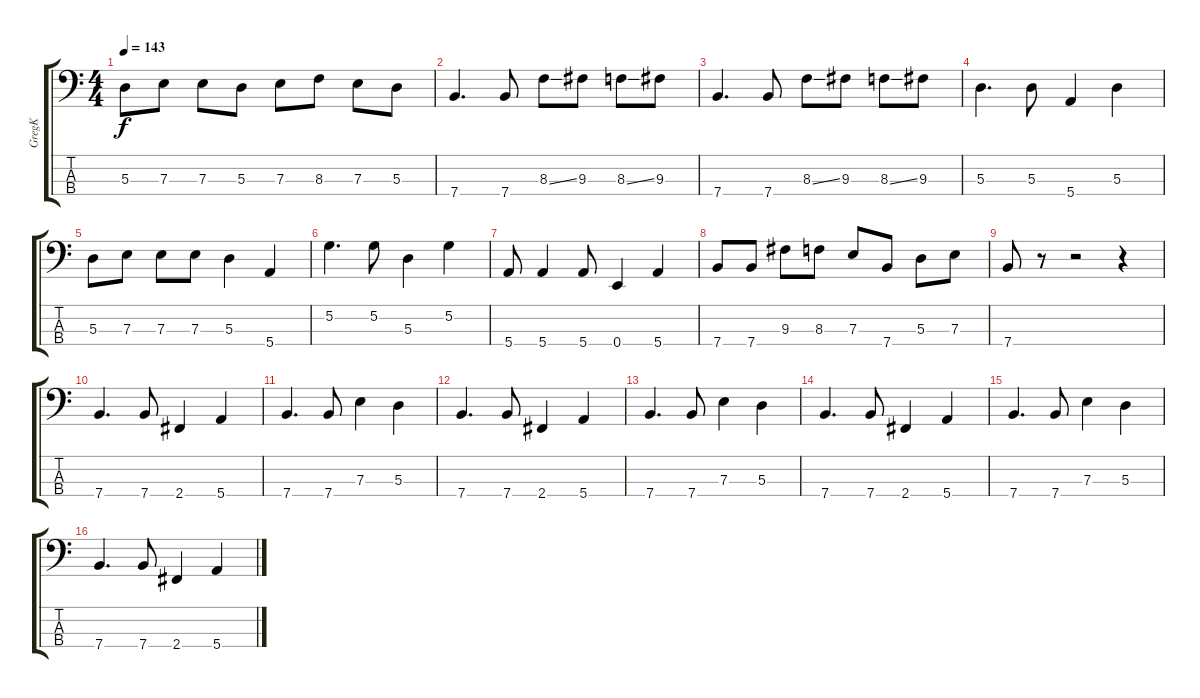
\track ("GregK" "GregK") {instrument electricbassfinger}
\staff {score tabs}
\tuning (G2 D2 A1 E1) {hide}
\ts (4 4)
\tempo 143
\clef f4
\ks c
5.3.8{dy f} 7.3.8 7.3.8 5.3.8 7.3.8 8.3.8 7.3.8 5.3.8 |
7.4.4{d} 7.4.8 8.3{ss}.8 9.3.8 8.3{ss}.8 9.3.8 |
7.4.4{d} 7.4.8 8.3{ss}.8 9.3.8 8.3{ss}.8 9.3.8 |
5.3.4{d} 5.3.8 5.4.4 5.3.4 |
5.3.8 7.3.8 7.3.8 7.3.8 5.3.4 5.4.4 |
5.2.4{d} 5.2.8 5.3.4 5.2.4 |
5.4.8 5.4.4 5.4.8 0.4.4 5.4.4 |
7.4.8 7.4.8 9.3.8 8.3.8 7.3.8 7.4.8 5.3.8 7.3.8 |
7.4.8 r.8 r.2 r.4 |
7.4.4{d} 7.4.8 2.4.4 5.4.4 |
7.4.4{d} 7.4.8 7.3.4 5.3.4 |
7.4.4{d} 7.4.8 2.4.4 5.4.4 |
7.4.4{d} 7.4.8 7.3.4 5.3.4 |
7.4.4{d} 7.4.8 2.4.4 5.4.4 |
7.4.4{d} 7.4.8 7.3.4 5.3.4 |
7.4.4{d} 7.4.8 2.4.4 5.4.4
